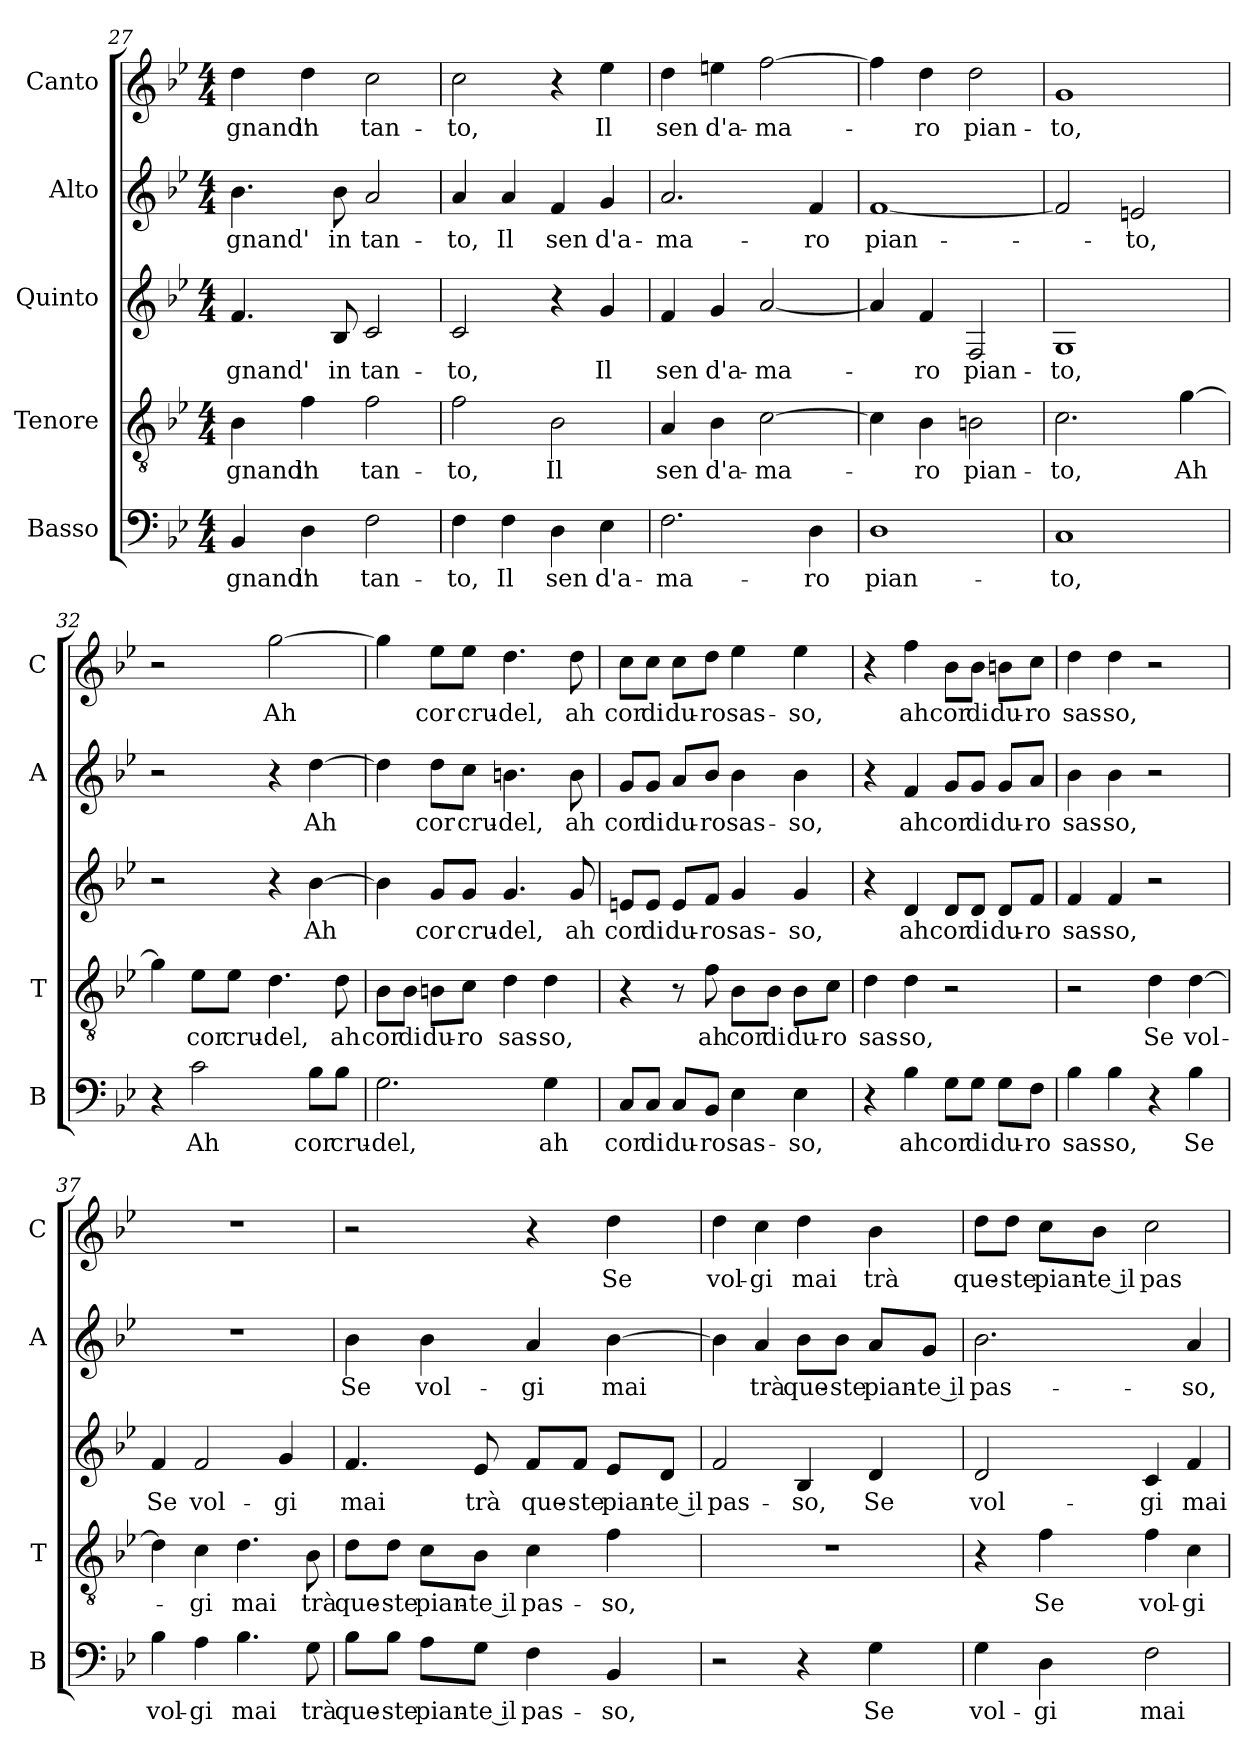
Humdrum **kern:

**kern	**text	**kern	**text	**kern	**text	**kern	**text	**kern	**text
*part5	*part5	*part4	*part4	*part3	*part3	*part2	*part2	*part1	*part1
*staff5	*staff5	*staff4	*staff4	*staff3	*staff3	*staff2	*staff2	*staff1	*staff1
*I"Basso	*	*I"Tenore	*	*I"Quinto	*	*I"Alto	*	*I"Canto	*
*I'B	*	*I'T	*	*	*	*I'A	*	*I'C	*
!!LO:PB:g=z
*clefF4	*	*clefGv2	*	*clefG2	*	*clefG2	*	*clefG2	*
*k[b-e-]	*	*k[b-e-]	*	*k[b-e-]	*	*k[b-e-]	*	*k[b-e-]	*
*B-:	*	*B-:	*	*B-:	*	*B-:	*	*B-:	*
*M4/4	*	*M4/4	*	*M4/4	*	*M4/4	*	*M4/4	*
=27	=27	=27	=27	=27	=27	=27	=27	=27	=27
!	!LO:LY:b	!	!LO:LY:b	!	!LO:LY:b	!	!LO:LY:b	!	!LO:LY:b
4BB-/	-gnand'	4B-\	-gnand'	4.f/	-gnand'	4.b-\	-gnand'	4dd\	-gnand'
!	!LO:LY:b	!	!LO:LY:b	!	!	!	!	!	!LO:LY:b
4D\	in	4f\	in	.	.	.	.	4dd\	in
!	!	!	!	!	!LO:LY:b	!	!LO:LY:b	!	!
.	.	.	.	8B-/	in	8b-\	in	.	.
!	!LO:LY:b	!	!LO:LY:b	!	!LO:LY:b	!	!LO:LY:b	!	!LO:LY:b
2F\	tan-	2f\	tan-	2c/	tan-	2a/	tan-	2cc\	tan-
=28	=28	=28	=28	=28	=28	=28	=28	=28	=28
!	!LO:LY:b	!	!LO:LY:b	!	!LO:LY:b	!	!LO:LY:b	!	!LO:LY:b
4F\	-to,	2f\	-to,	2c/	-to,	4a/	-to,	2cc\	-to,
!	!LO:LY:b	!	!	!	!	!	!LO:LY:b	!	!
4F\	Il	.	.	.	.	4a/	Il	.	.
!	!LO:LY:b	!	!LO:LY:b	!	!	!	!LO:LY:b	!	!
4D\	sen	2B-\	Il	4r	.	4f/	sen	4r	.
!	!LO:LY:b	!	!	!	!LO:LY:b	!	!LO:LY:b	!	!LO:LY:b
4E-\	d'a-	.	.	4g/	Il	4g/	d'a-	4ee-\	Il
=29	=29	=29	=29	=29	=29	=29	=29	=29	=29
!	!LO:LY:b	!	!LO:LY:b	!	!LO:LY:b	!	!LO:LY:b	!	!LO:LY:b
2.F\	-ma-	4A/	sen	4f/	sen	2.a/	-ma-	4dd\	sen
!	!	!	!LO:LY:b	!	!LO:LY:b	!	!	!	!LO:LY:b
.	.	4B-\	d'a-	4g/	d'a-	.	.	4een\	d'a-
!	!	!	!LO:LY:b	!	!LO:LY:b	!	!	!	!LO:LY:b
.	.	[2c\	-ma-	[2a/	-ma-	.	.	[2ff\	-ma-
!	!LO:LY:b	!	!	!	!	!	!LO:LY:b	!	!
4D\	-ro	.	.	.	.	4f/	-ro	.	.
=30	=30	=30	=30	=30	=30	=30	=30	=30	=30
!	!LO:LY:b	!	!	!	!	!	!LO:LY:b	!	!
1D	pian-	4c\]	.	4a/]	.	[1f	pian-	4ff\]	.
!	!	!	!LO:LY:b	!	!LO:LY:b	!	!	!	!LO:LY:b
.	.	4B-\	-ro	4f/	-ro	.	.	4dd\	-ro
!	!	!	!LO:LY:b	!	!LO:LY:b	!	!	!	!LO:LY:b
.	.	2Bn\	pian-	2F/	pian-	.	.	2dd\	pian-
=31	=31	=31	=31	=31	=31	=31	=31	=31	=31
!	!LO:LY:b	!	!LO:LY:b	!	!LO:LY:b	!	!	!	!LO:LY:b
1C	-to,	2.c\	-to,	1G	-to,	2f/]	.	1g	-to,
!	!	!	!	!	!	!	!LO:LY:b	!	!
.	.	.	.	.	.	2en/	-to,	.	.
!	!	!	!LO:LY:b	!	!	!	!	!	!
.	.	[4g\	Ah	.	.	.	.	.	.
=32	=32	=32	=32	=32	=32	=32	=32	=32	=32
4r	.	4g\]	.	2r	.	2r	.	2r	.
!	!LO:LY:b	!	!LO:LY:b	!	!	!	!	!	!
2c\	Ah	8e-\L	cor	.	.	.	.	.	.
!	!	!	!LO:LY:b	!	!	!	!	!	!
.	.	8e-\J	cru-	.	.	.	.	.	.
!	!	!	!LO:LY:b	!	!	!	!	!	!LO:LY:b
.	.	4.d\	-del,	4r	.	4r	.	[2gg\	Ah
!	!LO:LY:b	!	!	!	!LO:LY:b	!	!LO:LY:b	!	!
8B-\L	cor	.	.	[4b-\	Ah	[4dd\	Ah	.	.
!	!LO:LY:b	!	!LO:LY:b	!	!	!	!	!	!
8B-\J	cru-	8d\	ah	.	.	.	.	.	.
!!LO:LB:g=z
=33	=33	=33	=33	=33	=33	=33	=33	=33	=33
!	!LO:LY:b	!	!LO:LY:b	!	!	!	!	!	!
2.G\	-del,	8B-\L	cor	4b-\]	.	4dd\]	.	4gg\]	.
!	!	!	!LO:LY:b	!	!	!	!	!	!
.	.	8B-\J	di	.	.	.	.	.	.
!	!	!	!LO:LY:b	!	!LO:LY:b	!	!LO:LY:b	!	!LO:LY:b
.	.	8Bn\L	du-	8g/L	cor	8dd\L	cor	8ee-\L	cor
!	!	!	!LO:LY:b	!	!LO:LY:b	!	!LO:LY:b	!	!LO:LY:b
.	.	8c\J	-ro	8g/J	cru-	8cc\J	cru-	8ee-\J	cru-
!	!	!	!LO:LY:b	!	!LO:LY:b	!	!LO:LY:b	!	!LO:LY:b
.	.	4d\	sas-	4.g/	-del,	4.bn\	-del,	4.dd\	-del,
!	!LO:LY:b	!	!LO:LY:b	!	!	!	!	!	!
4G\	ah	4d\	-so,	.	.	.	.	.	.
!	!	!	!	!	!LO:LY:b	!	!LO:LY:b	!	!LO:LY:b
.	.	.	.	8g/	ah	8b\	ah	8dd\	ah
=34	=34	=34	=34	=34	=34	=34	=34	=34	=34
!	!LO:LY:b	!	!	!	!LO:LY:b	!	!LO:LY:b	!	!LO:LY:b
8C/L	cor	4r	.	8en/L	cor	8g/L	cor	8cc\L	cor
!	!LO:LY:b	!	!	!	!LO:LY:b	!	!LO:LY:b	!	!LO:LY:b
8C/J	di	.	.	8e/J	di	8g/J	di	8cc\J	di
!	!LO:LY:b	!	!	!	!LO:LY:b	!	!LO:LY:b	!	!LO:LY:b
8C/L	du-	8r	.	8e/L	du-	8a/L	du-	8cc\L	du-
!	!LO:LY:b	!	!LO:LY:b	!	!LO:LY:b	!	!LO:LY:b	!	!LO:LY:b
8BB-/J	-ro	8f\	ah	8f/J	-ro	8b-/J	-ro	8dd\J	-ro
!	!LO:LY:b	!	!LO:LY:b	!	!LO:LY:b	!	!LO:LY:b	!	!LO:LY:b
4E-\	sas-	8B-\L	cor	4g/	sas-	4b-\	sas-	4ee-\	sas-
!	!	!	!LO:LY:b	!	!	!	!	!	!
.	.	8B-\J	di	.	.	.	.	.	.
!	!LO:LY:b	!	!LO:LY:b	!	!LO:LY:b	!	!LO:LY:b	!	!LO:LY:b
4E-\	-so,	8B-\L	du-	4g/	-so,	4b-\	-so,	4ee-\	-so,
!	!	!	!LO:LY:b	!	!	!	!	!	!
.	.	8c\J	-ro	.	.	.	.	.	.
=35	=35	=35	=35	=35	=35	=35	=35	=35	=35
!	!	!	!LO:LY:b	!	!	!	!	!	!
4r	.	4d\	sas-	4r	.	4r	.	4r	.
!	!LO:LY:b	!	!LO:LY:b	!	!LO:LY:b	!	!LO:LY:b	!	!LO:LY:b
4B-\	ah	4d\	-so,	4d/	ah	4f/	ah	4ff\	ah
!	!LO:LY:b	!	!	!	!LO:LY:b	!	!LO:LY:b	!	!LO:LY:b
8G\L	cor	2r	.	8d/L	cor	8g/L	cor	8b-\L	cor
!	!LO:LY:b	!	!	!	!LO:LY:b	!	!LO:LY:b	!	!LO:LY:b
8G\J	di	.	.	8d/J	di	8g/J	di	8b-\J	di
!	!LO:LY:b	!	!	!	!LO:LY:b	!	!LO:LY:b	!	!LO:LY:b
8G\L	du-	.	.	8d/L	du-	8g/L	du-	8bn\L	du-
!	!LO:LY:b	!	!	!	!LO:LY:b	!	!LO:LY:b	!	!LO:LY:b
8F\J	-ro	.	.	8f/J	-ro	8a/J	-ro	8cc\J	-ro
=36	=36	=36	=36	=36	=36	=36	=36	=36	=36
!	!LO:LY:b	!	!	!	!LO:LY:b	!	!LO:LY:b	!	!LO:LY:b
4B-\	sas-	2r	.	4f/	sas-	4b-\	sas-	4dd\	sas-
!	!LO:LY:b	!	!	!	!LO:LY:b	!	!LO:LY:b	!	!LO:LY:b
4B-\	-so,	.	.	4f/	-so,	4b-\	-so,	4dd\	-so,
!	!	!	!LO:LY:b	!	!	!	!	!	!
4r	.	4d\	Se	2r	.	2r	.	2r	.
!	!LO:LY:b	!	!LO:LY:b	!	!	!	!	!	!
4B-\	Se	[4d\	vol-	.	.	.	.	.	.
=37	=37	=37	=37	=37	=37	=37	=37	=37	=37
!	!LO:LY:b	!	!	!	!LO:LY:b	!	!	!	!
4B-\	vol-	4d\]	.	4f/	Se	1r	.	1r	.
!	!LO:LY:b	!	!LO:LY:b	!	!LO:LY:b	!	!	!	!
4A\	-gi	4c\	-gi	2f/	vol-	.	.	.	.
!	!LO:LY:b	!	!LO:LY:b	!	!	!	!	!	!
4.B-\	mai	4.d\	mai	.	.	.	.	.	.
!	!	!	!	!	!LO:LY:b	!	!	!	!
.	.	.	.	4g/	-gi	.	.	.	.
!	!LO:LY:b	!	!LO:LY:b	!	!	!	!	!	!
8G\	trà	8B-\	trà	.	.	.	.	.	.
!!LO:LB:g=z
=38	=38	=38	=38	=38	=38	=38	=38	=38	=38
!	!LO:LY:b	!	!LO:LY:b	!	!LO:LY:b	!	!LO:LY:b	!	!
8B-\L	que-	8d\L	que-	4.f/	mai	4b-\	Se	2r	.
!	!LO:LY:b	!	!LO:LY:b	!	!	!	!	!	!
8B-\J	-ste	8d\J	-ste	.	.	.	.	.	.
!	!LO:LY:b	!	!LO:LY:b	!	!	!	!LO:LY:b	!	!
8A\L	pian-	8c\L	pian-	.	.	4b-\	vol-	.	.
!	!LO:LY:b	!	!LO:LY:b	!	!LO:LY:b	!	!	!	!
8G\J	-te il	8B-\J	-te il	8e-/	trà	.	.	.	.
!	!LO:LY:b	!	!LO:LY:b	!	!LO:LY:b	!	!LO:LY:b	!	!
4F\	pas-	4c\	pas-	8f/L	que-	4a/	-gi	4r	.
!	!	!	!	!	!LO:LY:b	!	!	!	!
.	.	.	.	8f/J	-ste	.	.	.	.
!	!LO:LY:b	!	!LO:LY:b	!	!LO:LY:b	!	!LO:LY:b	!	!LO:LY:b
4BB-/	-so,	4f\	-so,	8e-/L	pian-	[4b-\	mai	4dd\	Se
!	!	!	!	!	!LO:LY:b	!	!	!	!
.	.	.	.	8d/J	-te il	.	.	.	.
=39	=39	=39	=39	=39	=39	=39	=39	=39	=39
!	!	!	!	!	!LO:LY:b	!	!	!	!LO:LY:b
2r	.	1r	.	2f/	pas-	4b-\]	.	4dd\	vol-
!	!	!	!	!	!	!	!LO:LY:b	!	!LO:LY:b
.	.	.	.	.	.	4a/	trà	4cc\	-gi
!	!	!	!	!	!LO:LY:b	!	!LO:LY:b	!	!LO:LY:b
4r	.	.	.	4B-/	-so,	8b-\L	que-	4dd\	mai
!	!	!	!	!	!	!	!LO:LY:b	!	!
.	.	.	.	.	.	8b-\J	-ste	.	.
!	!LO:LY:b	!	!	!	!LO:LY:b	!	!LO:LY:b	!	!LO:LY:b
4G\	Se	.	.	4d/	Se	8a/L	pian-	4b-\	trà
!	!	!	!	!	!	!	!LO:LY:b	!	!
.	.	.	.	.	.	8g/J	-te il	.	.
=40	=40	=40	=40	=40	=40	=40	=40	=40	=40
!	!LO:LY:b	!	!	!	!LO:LY:b	!	!LO:LY:b	!	!LO:LY:b
4G\	vol-	4r	.	2d/	vol-	2.b-\	pas-	8dd\L	que-
!	!	!	!	!	!	!	!	!	!LO:LY:b
.	.	.	.	.	.	.	.	8dd\J	-ste
!	!LO:LY:b	!	!LO:LY:b	!	!	!	!	!	!LO:LY:b
4D\	-gi	4f\	Se	.	.	.	.	8cc\L	pian-
!	!	!	!	!	!	!	!	!	!LO:LY:b
.	.	.	.	.	.	.	.	8b-\J	-te il
!	!LO:LY:b	!	!LO:LY:b	!	!LO:LY:b	!	!	!	!LO:LY:b
2F\	mai	4f\	vol-	4c/	-gi	.	.	2cc\	pas-
!	!	!	!LO:LY:b	!	!LO:LY:b	!	!LO:LY:b	!	!
.	.	4c\	-gi	4f/	mai	4a/	-so,	.	.
=	=	=	=	=	=	=	=	=	=
*-	*-	*-	*-	*-	*-	*-	*-	*-	*-
